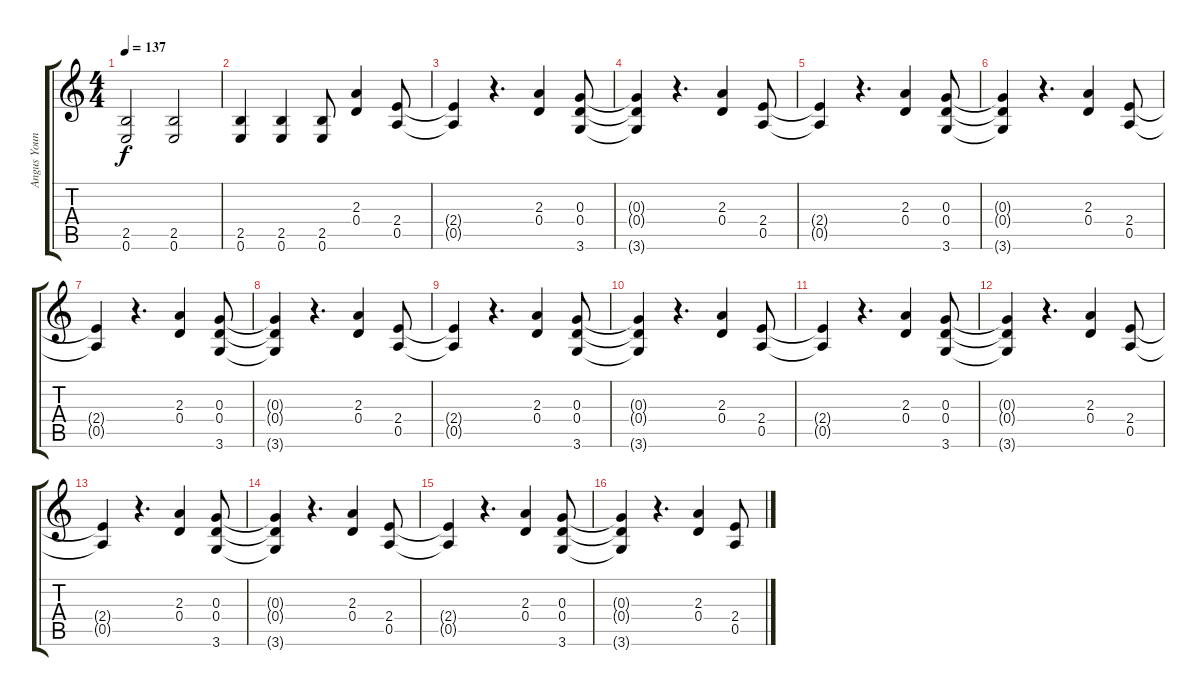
\track ("Angus Young" "Angus Youn") {instrument overdrivenguitar}
\staff {score tabs}
\tuning (E4 B3 G3 D3 A2 E2) {hide}
\ts (4 4)
\tempo 137
\clef g2
\ks c
(2.5 0.6).2{dy f} (2.5 0.6).2 |
(2.5 0.6).4 (2.5 0.6).4 (2.5 0.6).8 (2.3 0.4).4 (2.4 0.5).8 |
(2.4{t} 0.5{t}).4 r.4{d} (2.3 0.4).4 (0.3 0.4 3.6).8 |
(0.3{t} 0.4{t} 3.6{t}).4 r.4{d} (2.3 0.4).4 (2.4 0.5).8 |
(2.4{t} 0.5{t}).4 r.4{d} (2.3 0.4).4 (0.3 0.4 3.6).8 |
(0.3{t} 0.4{t} 3.6{t}).4 r.4{d} (2.3 0.4).4 (2.4 0.5).8 |
(2.4{t} 0.5{t}).4 r.4{d} (2.3 0.4).4 (0.3 0.4 3.6).8 |
(0.3{t} 0.4{t} 3.6{t}).4 r.4{d} (2.3 0.4).4 (2.4 0.5).8 |
(2.4{t} 0.5{t}).4 r.4{d} (2.3 0.4).4 (0.3 0.4 3.6).8 |
(0.3{t} 0.4{t} 3.6{t}).4 r.4{d} (2.3 0.4).4 (2.4 0.5).8 |
(2.4{t} 0.5{t}).4 r.4{d} (2.3 0.4).4 (0.3 0.4 3.6).8 |
(0.3{t} 0.4{t} 3.6{t}).4 r.4{d} (2.3 0.4).4 (2.4 0.5).8 |
(2.4{t} 0.5{t}).4 r.4{d} (2.3 0.4).4 (0.3 0.4 3.6).8 |
(0.3{t} 0.4{t} 3.6{t}).4 r.4{d} (2.3 0.4).4 (2.4 0.5).8 |
(2.4{t} 0.5{t}).4 r.4{d} (2.3 0.4).4 (0.3 0.4 3.6).8 |
(0.3{t} 0.4{t} 3.6{t}).4 r.4{d} (2.3 0.4).4 (2.4 0.5).8
